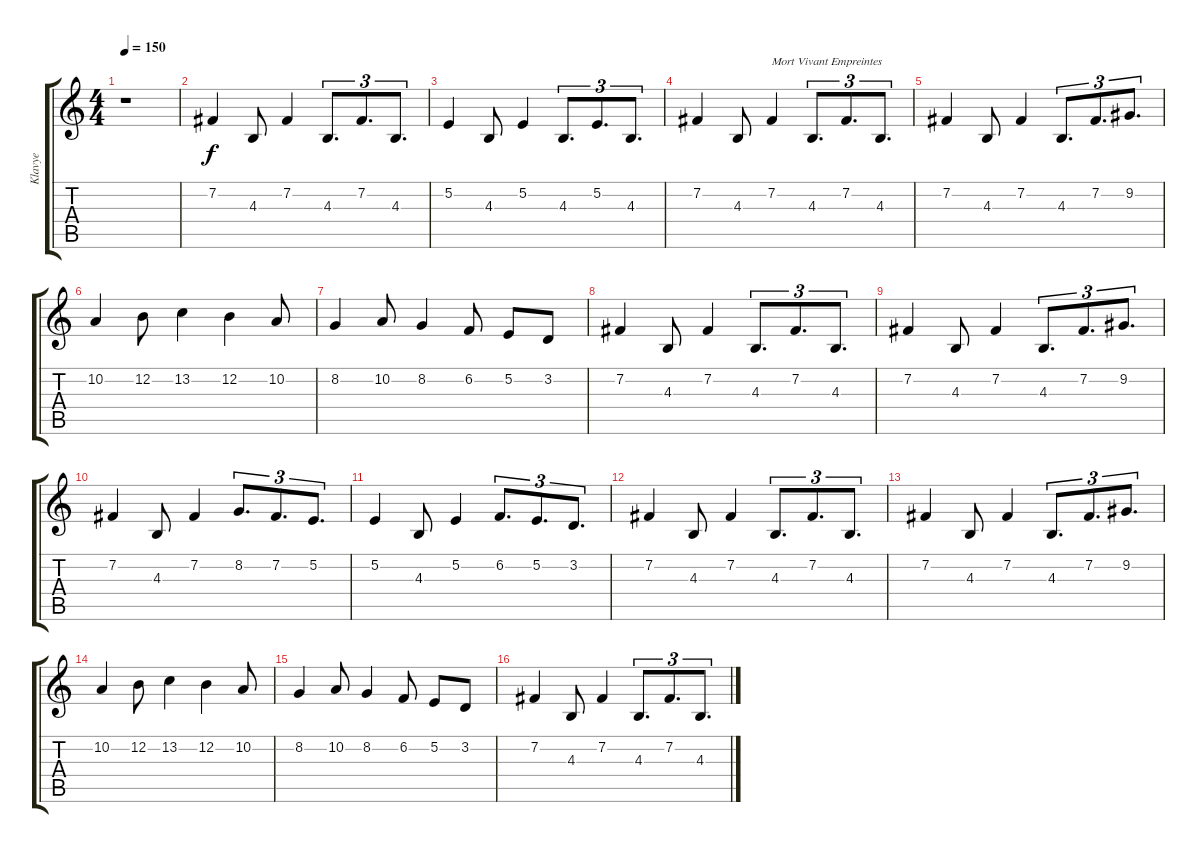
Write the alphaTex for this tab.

\track ("Klavye" "Klavye") {instrument stringensemble1}
\staff {score tabs}
\tuning (E4 B3 G3 D3 A2 E2) {hide}
\ts (4 4)
\tempo 150
\clef g2
\ks c
r.1{dy f instrument stringensemble1} |
7.2.4 4.3.8 7.2.4 4.3.8{d tu (3 2)} 7.2.8{d tu (3 2)} 4.3.8{d tu (3 2)} |
5.2.4 4.3.8 5.2.4 4.3.8{d tu (3 2)} 5.2.8{d tu (3 2)} 4.3.8{d tu (3 2)} |
7.2.4 4.3.8 7.2.4{txt "Mort Vivant Empreintes"} 4.3.8{d tu (3 2)} 7.2.8{d tu (3 2)} 4.3.8{d tu (3 2)} |
7.2.4 4.3.8 7.2.4 4.3.8{d tu (3 2)} 7.2.8{d tu (3 2)} 9.2.8{d tu (3 2)} |
10.2.4 12.2.8 13.2.4 12.2.4 10.2.8 |
8.2.4 10.2.8 8.2.4 6.2.8 5.2.8 3.2.8 |
7.2.4 4.3.8 7.2.4 4.3.8{d tu (3 2)} 7.2.8{d tu (3 2)} 4.3.8{d tu (3 2)} |
7.2.4 4.3.8 7.2.4 4.3.8{d tu (3 2)} 7.2.8{d tu (3 2)} 9.2.8{d tu (3 2)} |
7.2.4 4.3.8 7.2.4 8.2.8{d tu (3 2)} 7.2.8{d tu (3 2)} 5.2.8{d tu (3 2)} |
5.2.4 4.3.8 5.2.4 6.2.8{d tu (3 2)} 5.2.8{d tu (3 2)} 3.2.8{d tu (3 2)} |
7.2.4 4.3.8 7.2.4 4.3.8{d tu (3 2)} 7.2.8{d tu (3 2)} 4.3.8{d tu (3 2)} |
7.2.4 4.3.8 7.2.4 4.3.8{d tu (3 2)} 7.2.8{d tu (3 2)} 9.2.8{d tu (3 2)} |
10.2.4 12.2.8 13.2.4 12.2.4 10.2.8 |
8.2.4 10.2.8 8.2.4 6.2.8 5.2.8 3.2.8 |
7.2.4 4.3.8 7.2.4 4.3.8{d tu (3 2)} 7.2.8{d tu (3 2)} 4.3.8{d tu (3 2)}
